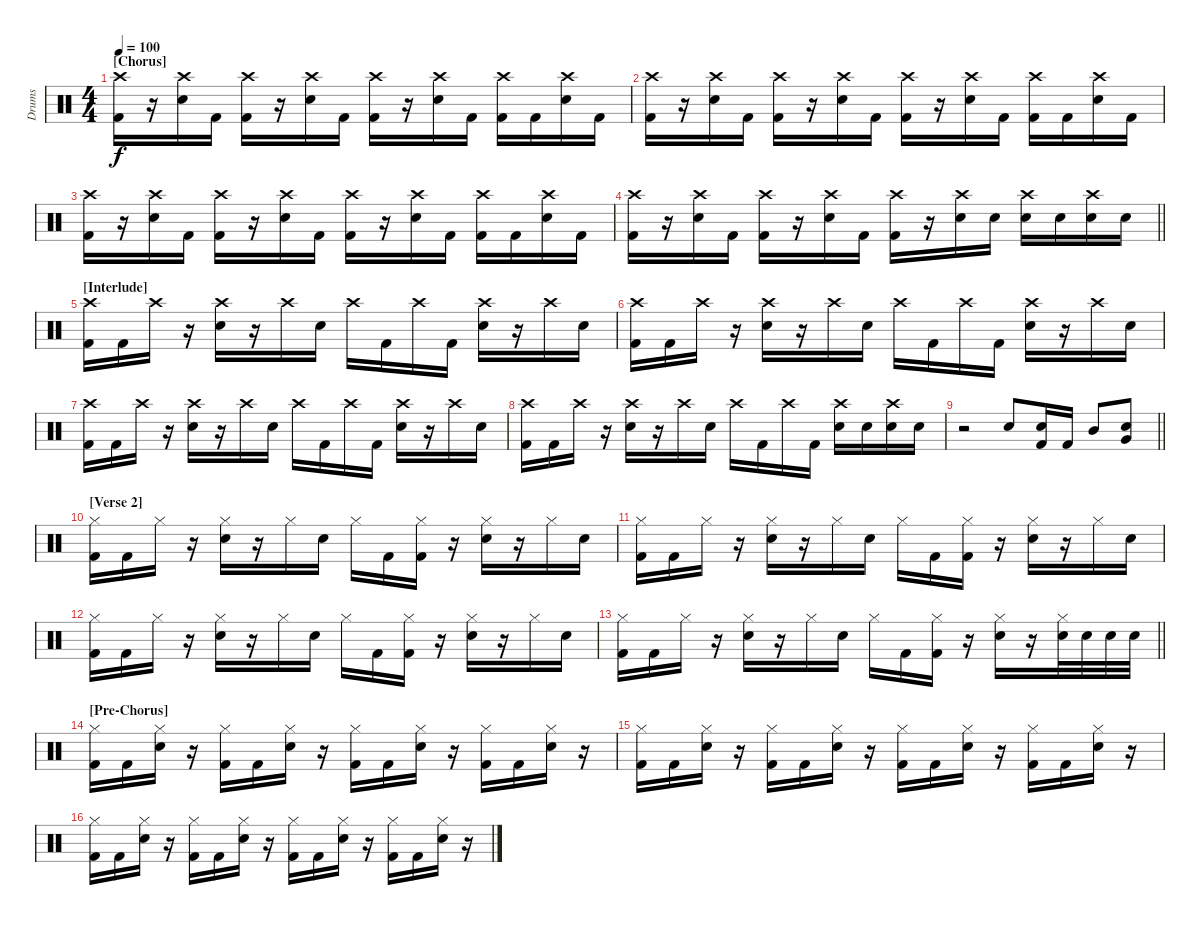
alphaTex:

\track ("Drums" "Drums") {instrument percussion}
\staff {score}
\articulation defaults
\ts (4 4)
\section ("" "[Chorus]")
\tempo 100
\clef neutral
\ks c
("Crash high (hit)" "Kick (hit) 2").16{dy f} r.16 ("Crash high (hit)" "Electric Snare (hit)").16 "Kick (hit) 2".16 ("Crash high (hit)" "Kick (hit) 2").16 r.16 ("Crash high (hit)" "Electric Snare (hit)").16 "Kick (hit) 2".16 ("Crash high (hit)" "Kick (hit) 2").16 r.16 ("Crash high (hit)" "Electric Snare (hit)").16 "Kick (hit) 2".16 ("Crash high (hit)" "Kick (hit) 2").16 "Kick (hit) 2".16 ("Crash high (hit)" "Electric Snare (hit)").16 "Kick (hit) 2".16 |
("Crash high (hit)" "Kick (hit) 2").16 r.16 ("Crash high (hit)" "Electric Snare (hit)").16 "Kick (hit) 2".16 ("Crash high (hit)" "Kick (hit) 2").16 r.16 ("Crash high (hit)" "Electric Snare (hit)").16 "Kick (hit) 2".16 ("Crash high (hit)" "Kick (hit) 2").16 r.16 ("Crash high (hit)" "Electric Snare (hit)").16 "Kick (hit) 2".16 ("Crash high (hit)" "Kick (hit) 2").16 "Kick (hit) 2".16 ("Crash high (hit)" "Electric Snare (hit)").16 "Kick (hit) 2".16 |
("Crash high (hit)" "Kick (hit) 2").16 r.16 ("Crash high (hit)" "Electric Snare (hit)").16 "Kick (hit) 2".16 ("Crash high (hit)" "Kick (hit) 2").16 r.16 ("Crash high (hit)" "Electric Snare (hit)").16 "Kick (hit) 2".16 ("Crash high (hit)" "Kick (hit) 2").16 r.16 ("Crash high (hit)" "Electric Snare (hit)").16 "Kick (hit) 2".16 ("Crash high (hit)" "Kick (hit) 2").16 "Kick (hit) 2".16 ("Crash high (hit)" "Electric Snare (hit)").16 "Kick (hit) 2".16 |
\barLineRight lightlight
("Crash high (hit)" "Kick (hit) 2").16 r.16 ("Crash high (hit)" "Electric Snare (hit)").16 "Kick (hit) 2".16 ("Crash high (hit)" "Kick (hit) 2").16 r.16 ("Crash high (hit)" "Electric Snare (hit)").16 "Kick (hit) 2".16 ("Crash high (hit)" "Kick (hit) 2").16 r.16 ("Crash high (hit)" "Electric Snare (hit)").16 "Electric Snare (hit)".16 ("Crash high (hit)" "Electric Snare (hit)").16 "Electric Snare (hit)".16 ("Crash high (hit)" "Electric Snare (hit)").16 "Electric Snare (hit)".16 |
\section ("" "[Interlude]")
("Crash high (hit)" "Kick (hit) 2").16 "Kick (hit) 2".16 "Crash high (hit)".16 r.16 ("Crash high (hit)" "Electric Snare (hit)").16 r.16 "Crash high (hit)".16 "Electric Snare (hit)".16 "Crash high (hit)".16 "Kick (hit) 2".16 "Crash high (hit)".16 "Kick (hit) 2".16 ("Crash high (hit)" "Electric Snare (hit)").16 r.16 "Crash high (hit)".16 "Electric Snare (hit)".16 |
("Crash high (hit)" "Kick (hit) 2").16 "Kick (hit) 2".16 "Crash high (hit)".16 r.16 ("Crash high (hit)" "Electric Snare (hit)").16 r.16 "Crash high (hit)".16 "Electric Snare (hit)".16 "Crash high (hit)".16 "Kick (hit) 2".16 "Crash high (hit)".16 "Kick (hit) 2".16 ("Crash high (hit)" "Electric Snare (hit)").16 r.16 "Crash high (hit)".16 "Electric Snare (hit)".16 |
("Crash high (hit)" "Kick (hit) 2").16 "Kick (hit) 2".16 "Crash high (hit)".16 r.16 ("Crash high (hit)" "Electric Snare (hit)").16 r.16 "Crash high (hit)".16 "Electric Snare (hit)".16 "Crash high (hit)".16 "Kick (hit) 2".16 "Crash high (hit)".16 "Kick (hit) 2".16 ("Crash high (hit)" "Electric Snare (hit)").16 r.16 "Crash high (hit)".16 "Electric Snare (hit)".16 |
("Crash high (hit)" "Kick (hit) 2").16 "Kick (hit) 2".16 "Crash high (hit)".16 r.16 ("Crash high (hit)" "Electric Snare (hit)").16 r.16 "Crash high (hit)".16 "Electric Snare (hit)".16 "Crash high (hit)".16 "Kick (hit) 2".16 "Crash high (hit)".16 "Kick (hit) 2".16 ("Crash high (hit)" "Electric Snare (hit)").16 "Electric Snare (hit)".16 ("Crash high (hit)" "Electric Snare (hit)").16 "Electric Snare (hit)".16 |
\barLineRight lightlight
r.2 "Electric Snare (hit)".8 ("Electric Snare (hit)" "Kick (hit) 2").16 "Kick (hit) 2".16 "Mid Tom (hit)".8 ("Very Low Tom (hit)" "Electric Snare (hit)").8 |
\section ("" "[Verse 2]")
("Hi-Hat (closed)" "Kick (hit) 2").16 "Kick (hit) 2".16 "Hi-Hat (closed)".16 r.16 ("Hi-Hat (closed)" "Electric Snare (hit)").16 r.16 "Hi-Hat (closed)".16 "Electric Snare (hit)".16 "Hi-Hat (closed)".16 "Kick (hit) 2".16 ("Hi-Hat (closed)" "Kick (hit) 2").16 r.16 ("Hi-Hat (closed)" "Electric Snare (hit)").16 r.16 "Hi-Hat (closed)".16 "Electric Snare (hit)".16 |
("Hi-Hat (closed)" "Kick (hit) 2").16 "Kick (hit) 2".16 "Hi-Hat (closed)".16 r.16 ("Hi-Hat (closed)" "Electric Snare (hit)").16 r.16 "Hi-Hat (closed)".16 "Electric Snare (hit)".16 "Hi-Hat (closed)".16 "Kick (hit) 2".16 ("Hi-Hat (closed)" "Kick (hit) 2").16 r.16 ("Hi-Hat (closed)" "Electric Snare (hit)").16 r.16 "Hi-Hat (closed)".16 "Electric Snare (hit)".16 |
("Hi-Hat (closed)" "Kick (hit) 2").16 "Kick (hit) 2".16 "Hi-Hat (closed)".16 r.16 ("Hi-Hat (closed)" "Electric Snare (hit)").16 r.16 "Hi-Hat (closed)".16 "Electric Snare (hit)".16 "Hi-Hat (closed)".16 "Kick (hit) 2".16 ("Hi-Hat (closed)" "Kick (hit) 2").16 r.16 ("Hi-Hat (closed)" "Electric Snare (hit)").16 r.16 "Hi-Hat (closed)".16 "Electric Snare (hit)".16 |
\barLineRight lightlight
("Hi-Hat (closed)" "Kick (hit) 2").16 "Kick (hit) 2".16 "Hi-Hat (closed)".16 r.16 ("Hi-Hat (closed)" "Electric Snare (hit)").16 r.16 "Hi-Hat (closed)".16 "Electric Snare (hit)".16 "Hi-Hat (closed)".16 "Kick (hit) 2".16 ("Hi-Hat (closed)" "Kick (hit) 2").16 r.16 ("Hi-Hat (closed)" "Electric Snare (hit)").16 r.16 ("Hi-Hat (closed)" "Electric Snare (hit)").32 "Electric Snare (hit)".32 "Electric Snare (hit)".32 "Electric Snare (hit)".32 |
\section ("" "[Pre-Chorus]")
("Hi-Hat (closed)" "Kick (hit) 2").16 "Kick (hit) 2".16 ("Hi-Hat (closed)" "Electric Snare (hit)").16 r.16 ("Hi-Hat (closed)" "Kick (hit) 2").16 "Kick (hit) 2".16 ("Hi-Hat (closed)" "Electric Snare (hit)").16 r.16 ("Hi-Hat (closed)" "Kick (hit) 2").16 "Kick (hit) 2".16 ("Hi-Hat (closed)" "Electric Snare (hit)").16 r.16 ("Hi-Hat (closed)" "Kick (hit) 2").16 "Kick (hit) 2".16 ("Hi-Hat (closed)" "Electric Snare (hit)").16 r.16 |
("Hi-Hat (closed)" "Kick (hit) 2").16 "Kick (hit) 2".16 ("Hi-Hat (closed)" "Electric Snare (hit)").16 r.16 ("Hi-Hat (closed)" "Kick (hit) 2").16 "Kick (hit) 2".16 ("Hi-Hat (closed)" "Electric Snare (hit)").16 r.16 ("Hi-Hat (closed)" "Kick (hit) 2").16 "Kick (hit) 2".16 ("Hi-Hat (closed)" "Electric Snare (hit)").16 r.16 ("Hi-Hat (closed)" "Kick (hit) 2").16 "Kick (hit) 2".16 ("Hi-Hat (closed)" "Electric Snare (hit)").16 r.16 |
("Hi-Hat (closed)" "Kick (hit) 2").16 "Kick (hit) 2".16 ("Hi-Hat (closed)" "Electric Snare (hit)").16 r.16 ("Hi-Hat (closed)" "Kick (hit) 2").16 "Kick (hit) 2".16 ("Hi-Hat (closed)" "Electric Snare (hit)").16 r.16 ("Hi-Hat (closed)" "Kick (hit) 2").16 "Kick (hit) 2".16 ("Hi-Hat (closed)" "Electric Snare (hit)").16 r.16 ("Hi-Hat (closed)" "Kick (hit) 2").16 "Kick (hit) 2".16 ("Hi-Hat (closed)" "Electric Snare (hit)").16 r.16
